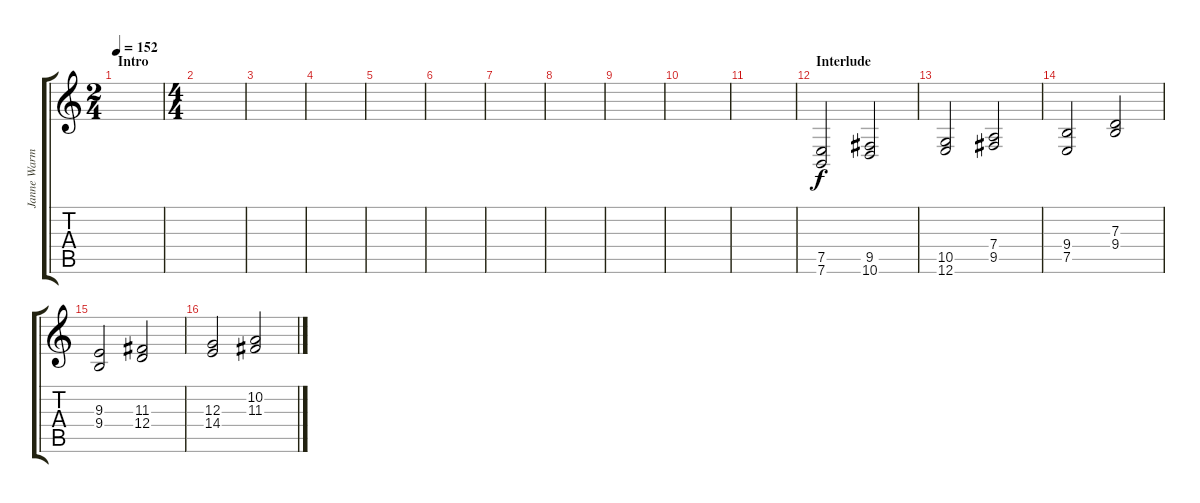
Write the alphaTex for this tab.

\track ("Janne Warman" "Janne Warm") {instrument stringensemble1}
\staff {score tabs}
\tuning (E4 B3 G3 D3 A2 E2) {hide}
\ts (2 4)
\section ("" "Intro")
\tempo 152
\clef g2
\ks c
|
\ts (4 4)
|
|
|
|
|
|
|
|
|
|
\section ("" "Interlude")
(7.5 7.6).2 (9.5 10.6).2 |
(10.5 12.6).2 (7.4 9.5).2 |
(9.4 7.5).2 (7.3 9.4).2 |
(9.3 9.4).2 (11.3 12.4).2 |
(12.3 14.4).2 (10.2 11.3).2
